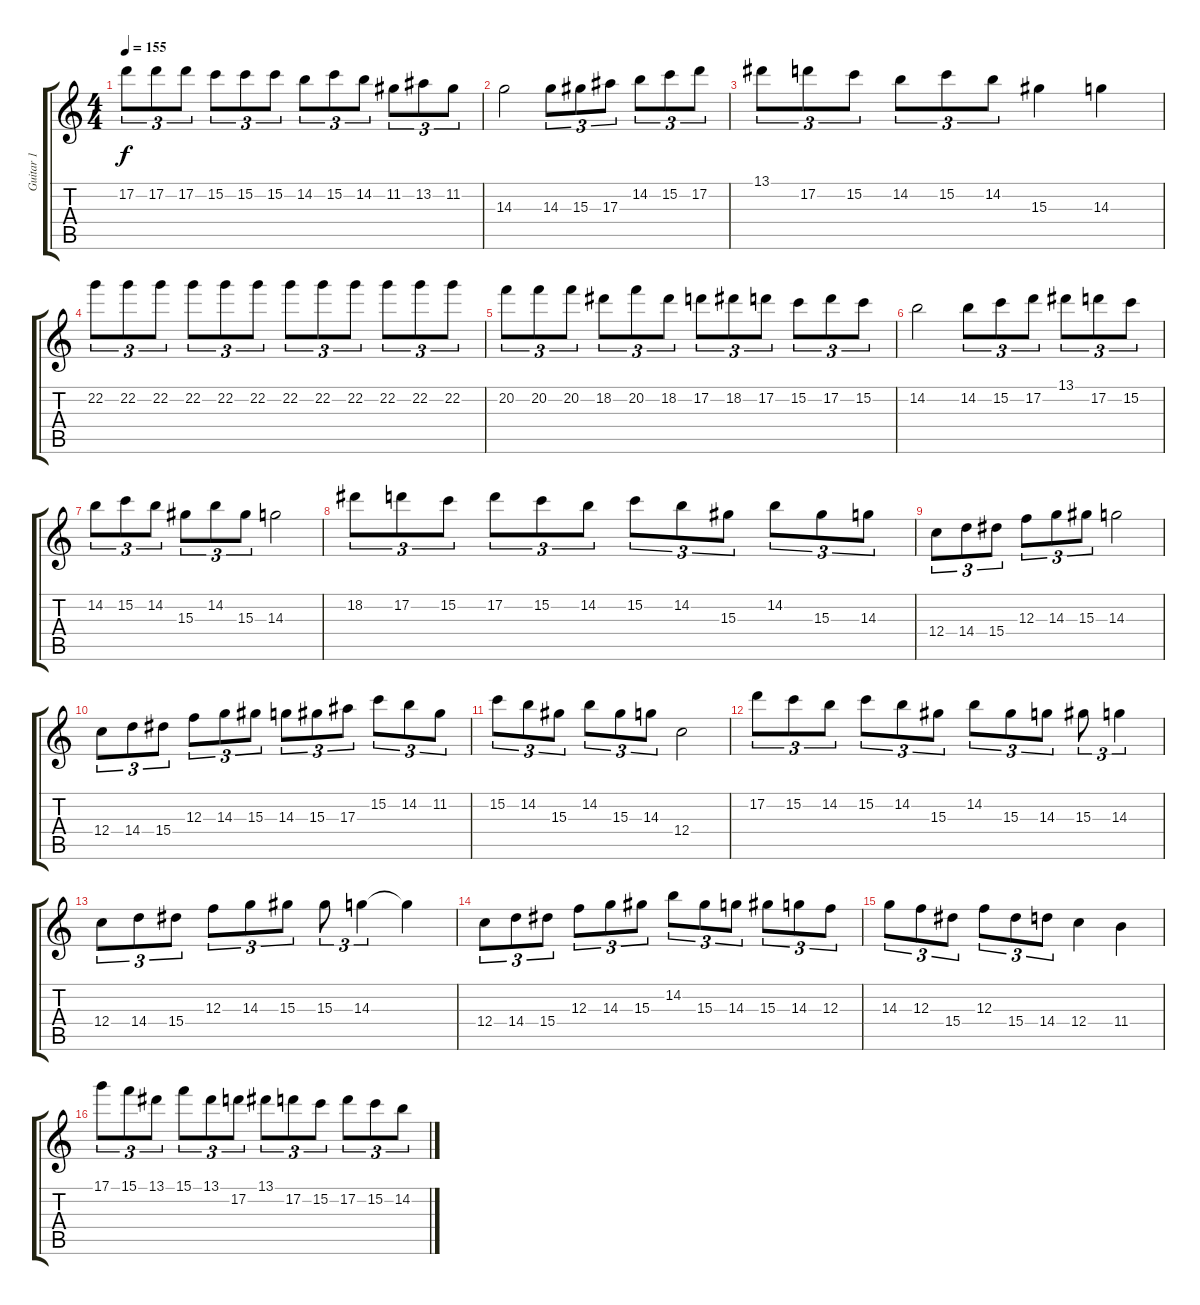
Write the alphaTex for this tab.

\track ("Guitar 1" "Guitar 1") {instrument distortionguitar}
\staff {score tabs}
\tuning (D4 A3 F3 C3 G2 C2) {hide}
\ts (4 4)
\tempo 155
\clef g2
\ks c
17.2.8{tu (3 2) dy f} 17.2.8{tu (3 2)} 17.2.8{tu (3 2)} 15.2.8{tu (3 2)} 15.2.8{tu (3 2)} 15.2.8{tu (3 2)} 14.2.8{tu (3 2)} 15.2.8{tu (3 2)} 14.2.8{tu (3 2)} 11.2.8{tu (3 2)} 13.2.8{tu (3 2)} 11.2.8{tu (3 2)} |
14.3.2 14.3.8{tu (3 2)} 15.3.8{tu (3 2)} 17.3.8{tu (3 2)} 14.2.8{tu (3 2)} 15.2.8{tu (3 2)} 17.2.8{tu (3 2)} |
13.1.8{tu (3 2)} 17.2.8{tu (3 2)} 15.2.8{tu (3 2)} 14.2.8{tu (3 2)} 15.2.8{tu (3 2)} 14.2.8{tu (3 2)} 15.3.4 14.3.4 |
22.2.8{tu (3 2)} 22.2.8{tu (3 2)} 22.2.8{tu (3 2)} 22.2.8{tu (3 2)} 22.2.8{tu (3 2)} 22.2.8{tu (3 2)} 22.2.8{tu (3 2)} 22.2.8{tu (3 2)} 22.2.8{tu (3 2)} 22.2.8{tu (3 2)} 22.2.8{tu (3 2)} 22.2.8{tu (3 2)} |
20.2.8{tu (3 2)} 20.2.8{tu (3 2)} 20.2.8{tu (3 2)} 18.2.8{tu (3 2)} 20.2.8{tu (3 2)} 18.2.8{tu (3 2)} 17.2.8{tu (3 2)} 18.2.8{tu (3 2)} 17.2.8{tu (3 2)} 15.2.8{tu (3 2)} 17.2.8{tu (3 2)} 15.2.8{tu (3 2)} |
14.2.2 14.2.8{tu (3 2)} 15.2.8{tu (3 2)} 17.2.8{tu (3 2)} 13.1.8{tu (3 2)} 17.2.8{tu (3 2)} 15.2.8{tu (3 2)} |
14.2.8{tu (3 2)} 15.2.8{tu (3 2)} 14.2.8{tu (3 2)} 15.3.8{tu (3 2)} 14.2.8{tu (3 2)} 15.3.8{tu (3 2)} 14.3.2 |
18.2.8{tu (3 2)} 17.2.8{tu (3 2)} 15.2.8{tu (3 2)} 17.2.8{tu (3 2)} 15.2.8{tu (3 2)} 14.2.8{tu (3 2)} 15.2.8{tu (3 2)} 14.2.8{tu (3 2)} 15.3.8{tu (3 2)} 14.2.8{tu (3 2)} 15.3.8{tu (3 2)} 14.3.8{tu (3 2)} |
12.4.8{tu (3 2)} 14.4.8{tu (3 2)} 15.4.8{tu (3 2)} 12.3.8{tu (3 2)} 14.3.8{tu (3 2)} 15.3.8{tu (3 2)} 14.3.2 |
12.4.8{tu (3 2)} 14.4.8{tu (3 2)} 15.4.8{tu (3 2)} 12.3.8{tu (3 2)} 14.3.8{tu (3 2)} 15.3.8{tu (3 2)} 14.3.8{tu (3 2)} 15.3.8{tu (3 2)} 17.3.8{tu (3 2)} 15.2.8{tu (3 2)} 14.2.8{tu (3 2)} 11.2.8{tu (3 2)} |
15.2.8{tu (3 2)} 14.2.8{tu (3 2)} 15.3.8{tu (3 2)} 14.2.8{tu (3 2)} 15.3.8{tu (3 2)} 14.3.8{tu (3 2)} 12.4.2 |
17.2.8{tu (3 2)} 15.2.8{tu (3 2)} 14.2.8{tu (3 2)} 15.2.8{tu (3 2)} 14.2.8{tu (3 2)} 15.3.8{tu (3 2)} 14.2.8{tu (3 2)} 15.3.8{tu (3 2)} 14.3.8{tu (3 2)} 15.3.8{tu (3 2)} 14.3.4{tu (3 2)} |
12.4.8{tu (3 2)} 14.4.8{tu (3 2)} 15.4.8{tu (3 2)} 12.3.8{tu (3 2)} 14.3.8{tu (3 2)} 15.3.8{tu (3 2)} 15.3.8{tu (3 2)} 14.3.4{tu (3 2)} 14.3{t}.4 |
12.4.8{tu (3 2)} 14.4.8{tu (3 2)} 15.4.8{tu (3 2)} 12.3.8{tu (3 2)} 14.3.8{tu (3 2)} 15.3.8{tu (3 2)} 14.2.8{tu (3 2)} 15.3.8{tu (3 2)} 14.3.8{tu (3 2)} 15.3.8{tu (3 2)} 14.3.8{tu (3 2)} 12.3.8{tu (3 2)} |
14.3.8{tu (3 2)} 12.3.8{tu (3 2)} 15.4.8{tu (3 2)} 12.3.8{tu (3 2)} 15.4.8{tu (3 2)} 14.4.8{tu (3 2)} 12.4.4 11.4.4 |
17.1.8{tu (3 2)} 15.1.8{tu (3 2)} 13.1.8{tu (3 2)} 15.1.8{tu (3 2)} 13.1.8{tu (3 2)} 17.2.8{tu (3 2)} 13.1.8{tu (3 2)} 17.2.8{tu (3 2)} 15.2.8{tu (3 2)} 17.2.8{tu (3 2)} 15.2.8{tu (3 2)} 14.2.8{tu (3 2)}
